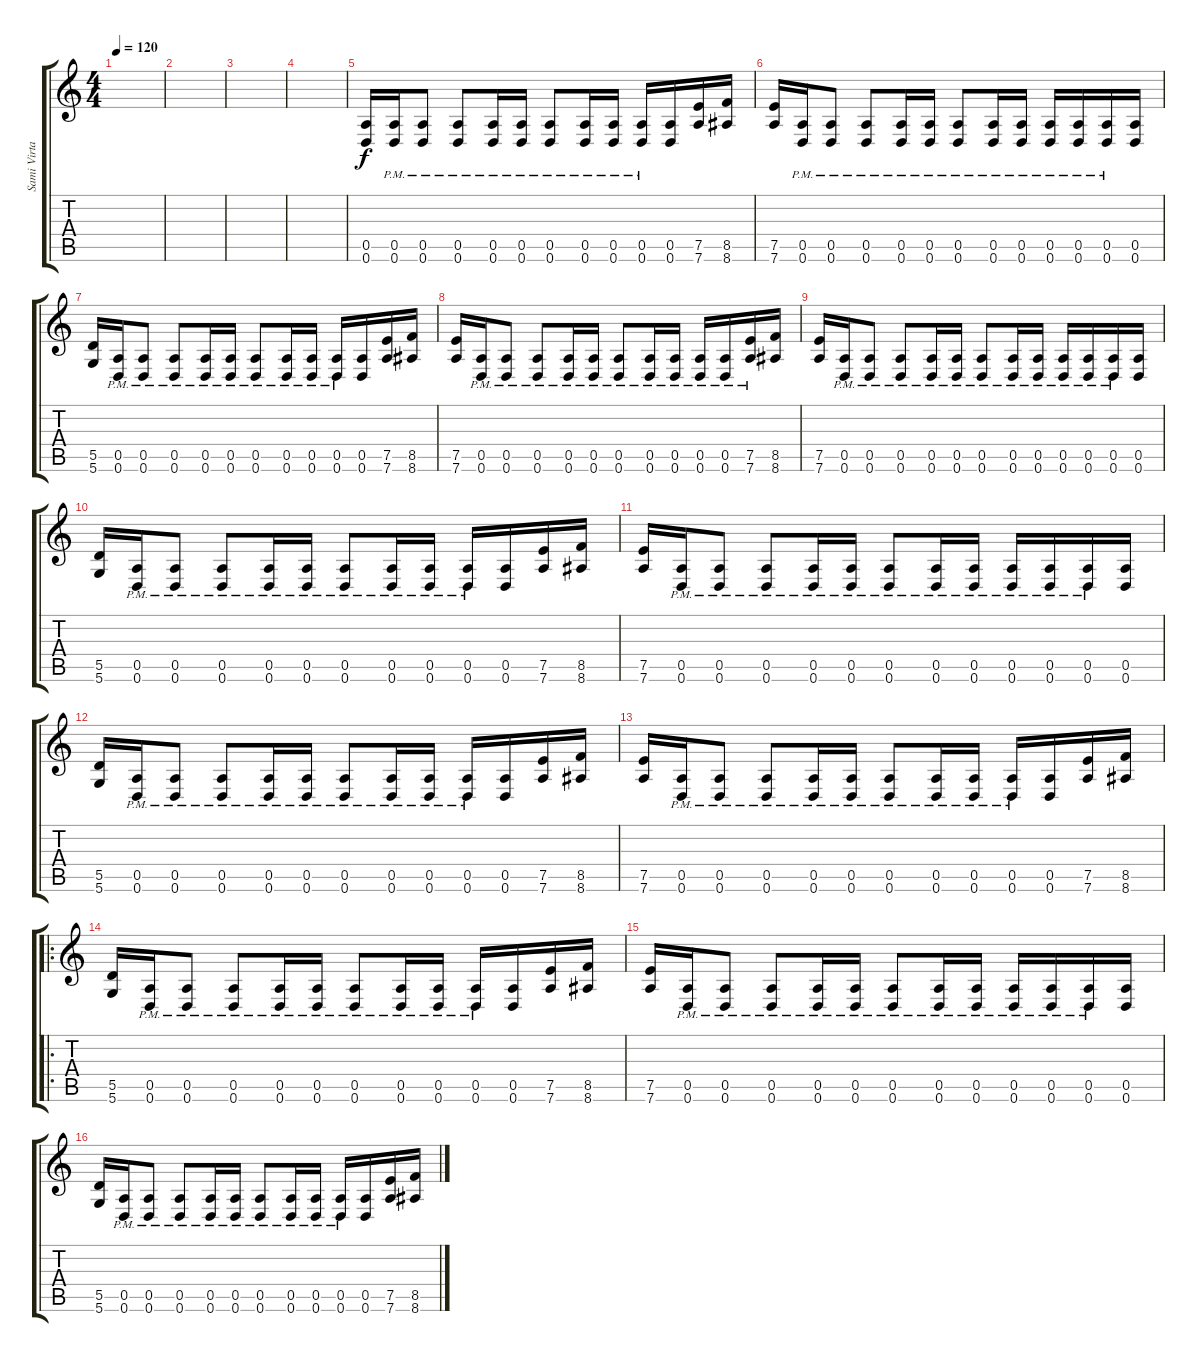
\track ("Sami Virtanen (lead Guitar)" "Sami Virta") {instrument distortionguitar}
\staff {score tabs}
\tuning (E4 B3 G3 D3 A2 D2) {hide}
\ts (4 4)
\tempo 120
\clef g2
\ks c
|
|
|
|
(0.5 0.6).16 (0.5{pm} 0.6{pm}).16 (0.5{pm} 0.6{pm}).8 (0.5{pm} 0.6{pm}).8 (0.5{pm} 0.6{pm}).16 (0.5{pm} 0.6{pm}).16 (0.5{pm} 0.6{pm}).8 (0.5{pm} 0.6{pm}).16 (0.5{pm} 0.6{pm}).16 (0.5{pm} 0.6{pm}).16 (0.5 0.6).16 (7.5 7.6).16 (8.5 8.6).16 |
(7.5 7.6).16 (0.5{pm} 0.6{pm}).16 (0.5{pm} 0.6{pm}).8 (0.5{pm} 0.6{pm}).8 (0.5{pm} 0.6{pm}).16 (0.5{pm} 0.6{pm}).16 (0.5{pm} 0.6{pm}).8 (0.5{pm} 0.6{pm}).16 (0.5{pm} 0.6{pm}).16 (0.5{pm} 0.6{pm}).16 (0.5{pm} 0.6{pm}).16 (0.5{pm} 0.6{pm}).16 (0.5 0.6).16 |
(5.5 5.6).16 (0.5{pm} 0.6{pm}).16 (0.5{pm} 0.6{pm}).8 (0.5{pm} 0.6{pm}).8 (0.5{pm} 0.6{pm}).16 (0.5{pm} 0.6{pm}).16 (0.5{pm} 0.6{pm}).8 (0.5{pm} 0.6{pm}).16 (0.5{pm} 0.6{pm}).16 (0.5{pm} 0.6{pm}).16 (0.5 0.6).16 (7.5 7.6).16 (8.5 8.6).16 |
(7.5 7.6).16 (0.5{pm} 0.6{pm}).16 (0.5{pm} 0.6{pm}).8 (0.5{pm} 0.6{pm}).8 (0.5{pm} 0.6{pm}).16 (0.5{pm} 0.6{pm}).16 (0.5{pm} 0.6{pm}).8 (0.5{pm} 0.6{pm}).16 (0.5{pm} 0.6{pm}).16 (0.5{pm} 0.6{pm}).16 (0.5{pm} 0.6{pm}).16 (7.5{pm} 7.6{pm}).16 (8.5 8.6).16 |
(7.5 7.6).16 (0.5{pm} 0.6{pm}).16 (0.5{pm} 0.6{pm}).8 (0.5{pm} 0.6{pm}).8 (0.5{pm} 0.6{pm}).16 (0.5{pm} 0.6{pm}).16 (0.5{pm} 0.6{pm}).8 (0.5{pm} 0.6{pm}).16 (0.5{pm} 0.6{pm}).16 (0.5{pm} 0.6{pm}).16 (0.5{pm} 0.6{pm}).16 (0.5{pm} 0.6{pm}).16 (0.5 0.6).16 |
(5.5 5.6).16 (0.5{pm} 0.6{pm}).16 (0.5{pm} 0.6{pm}).8 (0.5{pm} 0.6{pm}).8 (0.5{pm} 0.6{pm}).16 (0.5{pm} 0.6{pm}).16 (0.5{pm} 0.6{pm}).8 (0.5{pm} 0.6{pm}).16 (0.5{pm} 0.6{pm}).16 (0.5{pm} 0.6{pm}).16 (0.5 0.6).16 (7.5 7.6).16 (8.5 8.6).16 |
(7.5 7.6).16 (0.5{pm} 0.6{pm}).16 (0.5{pm} 0.6{pm}).8 (0.5{pm} 0.6{pm}).8 (0.5{pm} 0.6{pm}).16 (0.5{pm} 0.6{pm}).16 (0.5{pm} 0.6{pm}).8 (0.5{pm} 0.6{pm}).16 (0.5{pm} 0.6{pm}).16 (0.5{pm} 0.6{pm}).16 (0.5{pm} 0.6{pm}).16 (0.5{pm} 0.6{pm}).16 (0.5 0.6).16 |
(5.5 5.6).16 (0.5{pm} 0.6{pm}).16 (0.5{pm} 0.6{pm}).8 (0.5{pm} 0.6{pm}).8 (0.5{pm} 0.6{pm}).16 (0.5{pm} 0.6{pm}).16 (0.5{pm} 0.6{pm}).8 (0.5{pm} 0.6{pm}).16 (0.5{pm} 0.6{pm}).16 (0.5{pm} 0.6{pm}).16 (0.5 0.6).16 (7.5 7.6).16 (8.5 8.6).16 |
(7.5 7.6).16 (0.5{pm} 0.6{pm}).16 (0.5{pm} 0.6{pm}).8 (0.5{pm} 0.6{pm}).8 (0.5{pm} 0.6{pm}).16 (0.5{pm} 0.6{pm}).16 (0.5{pm} 0.6{pm}).8 (0.5{pm} 0.6{pm}).16 (0.5{pm} 0.6{pm}).16 (0.5{pm} 0.6{pm}).16 (0.5 0.6).16 (7.5 7.6).16 (8.5 8.6).16 |
\ro
(5.5 5.6).16 (0.5{pm} 0.6{pm}).16 (0.5{pm} 0.6{pm}).8 (0.5{pm} 0.6{pm}).8 (0.5{pm} 0.6{pm}).16 (0.5{pm} 0.6{pm}).16 (0.5{pm} 0.6{pm}).8 (0.5{pm} 0.6{pm}).16 (0.5{pm} 0.6{pm}).16 (0.5{pm} 0.6{pm}).16 (0.5 0.6).16 (7.5 7.6).16 (8.5 8.6).16 |
(7.5 7.6).16 (0.5{pm} 0.6{pm}).16 (0.5{pm} 0.6{pm}).8 (0.5{pm} 0.6{pm}).8 (0.5{pm} 0.6{pm}).16 (0.5{pm} 0.6{pm}).16 (0.5{pm} 0.6{pm}).8 (0.5{pm} 0.6{pm}).16 (0.5{pm} 0.6{pm}).16 (0.5{pm} 0.6{pm}).16 (0.5{pm} 0.6{pm}).16 (0.5{pm} 0.6{pm}).16 (0.5 0.6).16 |
(5.5 5.6).16 (0.5{pm} 0.6{pm}).16 (0.5{pm} 0.6{pm}).8 (0.5{pm} 0.6{pm}).8 (0.5{pm} 0.6{pm}).16 (0.5{pm} 0.6{pm}).16 (0.5{pm} 0.6{pm}).8 (0.5{pm} 0.6{pm}).16 (0.5{pm} 0.6{pm}).16 (0.5{pm} 0.6{pm}).16 (0.5 0.6).16 (7.5 7.6).16 (8.5 8.6).16
